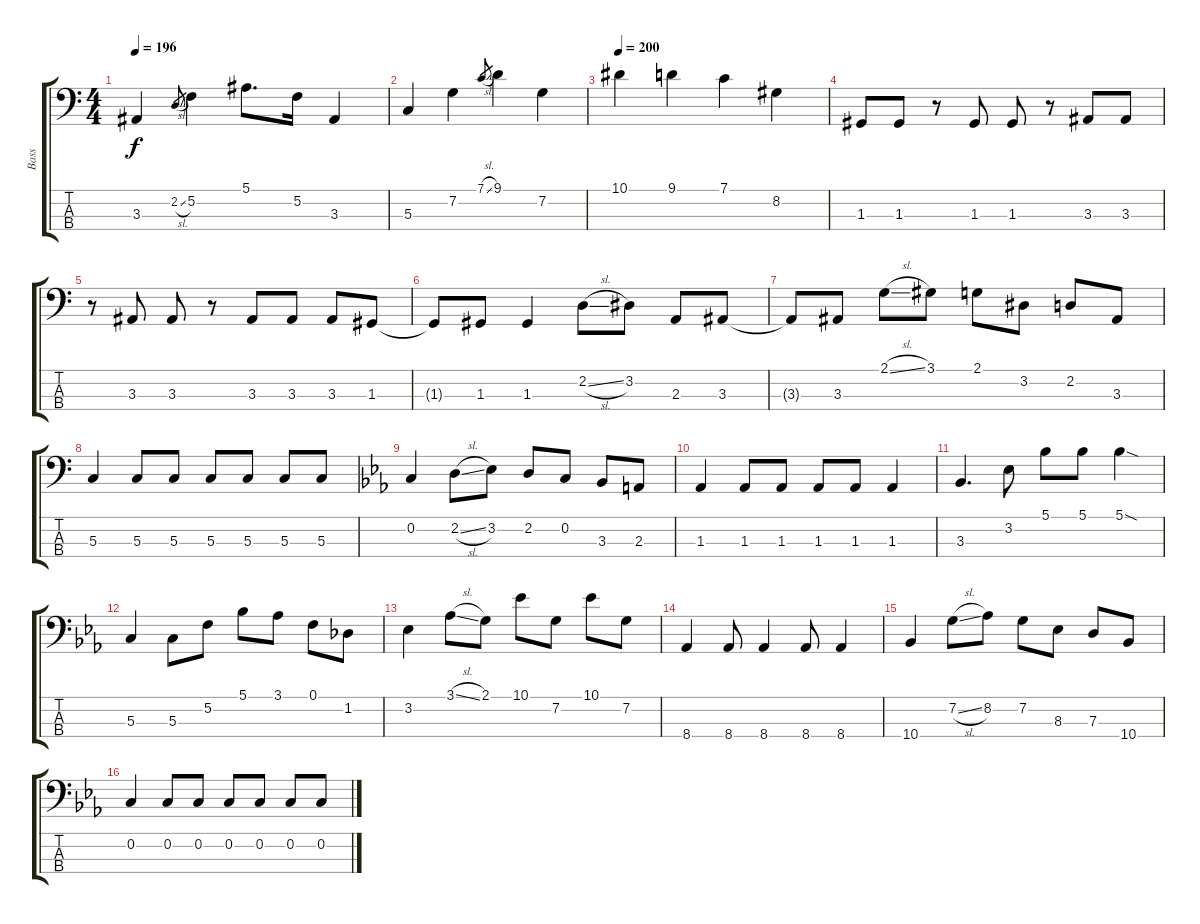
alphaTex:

\track ("Bass" "Bass") {instrument electricbassfinger}
\staff {score tabs}
\tuning (F2 C2 G1 C1) {hide}
\ts (4 4)
\tempo 196
\clef f4
\ks c
3.3.4{dy f} 2.2{sl}.8{gr} 5.2.4 5.1.8{d} 5.2.16 3.3.4 |
5.3.4 7.2.4 7.1{sl}.8{gr} 9.1.4 7.2.4 |
\tempo 200
10.1.4 9.1.4 7.1.4 8.2.4 |
1.3.8 1.3.8 r.8 1.3.8 1.3.8 r.8 3.3.8 3.3.8 |
r.8 3.3.8 3.3.8 r.8 3.3.8 3.3.8 3.3.8 1.3.8 |
1.3{t}.8 1.3.8 1.3.4 2.2{sl}.8 3.2.8 2.3.8 3.3.8 |
3.3{t}.8 3.3.8 2.1{sl}.8 3.1.8 2.1.8 3.2.8 2.2.8 3.3.8 |
5.3.4 5.3.8 5.3.8 5.3.8 5.3.8 5.3.8 5.3.8 |
\ks eb
0.2.4 2.2{sl}.8 3.2.8 2.2.8 0.2.8 3.3.8 2.3.8 |
1.3.4 1.3.8 1.3.8 1.3.8 1.3.8 1.3.4 |
3.3.4{d} 3.2.8 5.1.8 5.1.8 5.1{sod}.4 |
5.3.4 5.3.8 5.2.8 5.1.8 3.1.8 0.1.8 1.2.8 |
3.2.4 3.1{sl}.8 2.1.8 10.1.8 7.2.8 10.1.8 7.2.8 |
8.4.4 8.4.8 8.4.4 8.4.8 8.4.4 |
10.4.4 7.2{sl}.8 8.2.8 7.2.8 8.3.8 7.3.8 10.4.8 |
0.2.4 0.2.8 0.2.8 0.2.8 0.2.8 0.2.8 0.2.8
